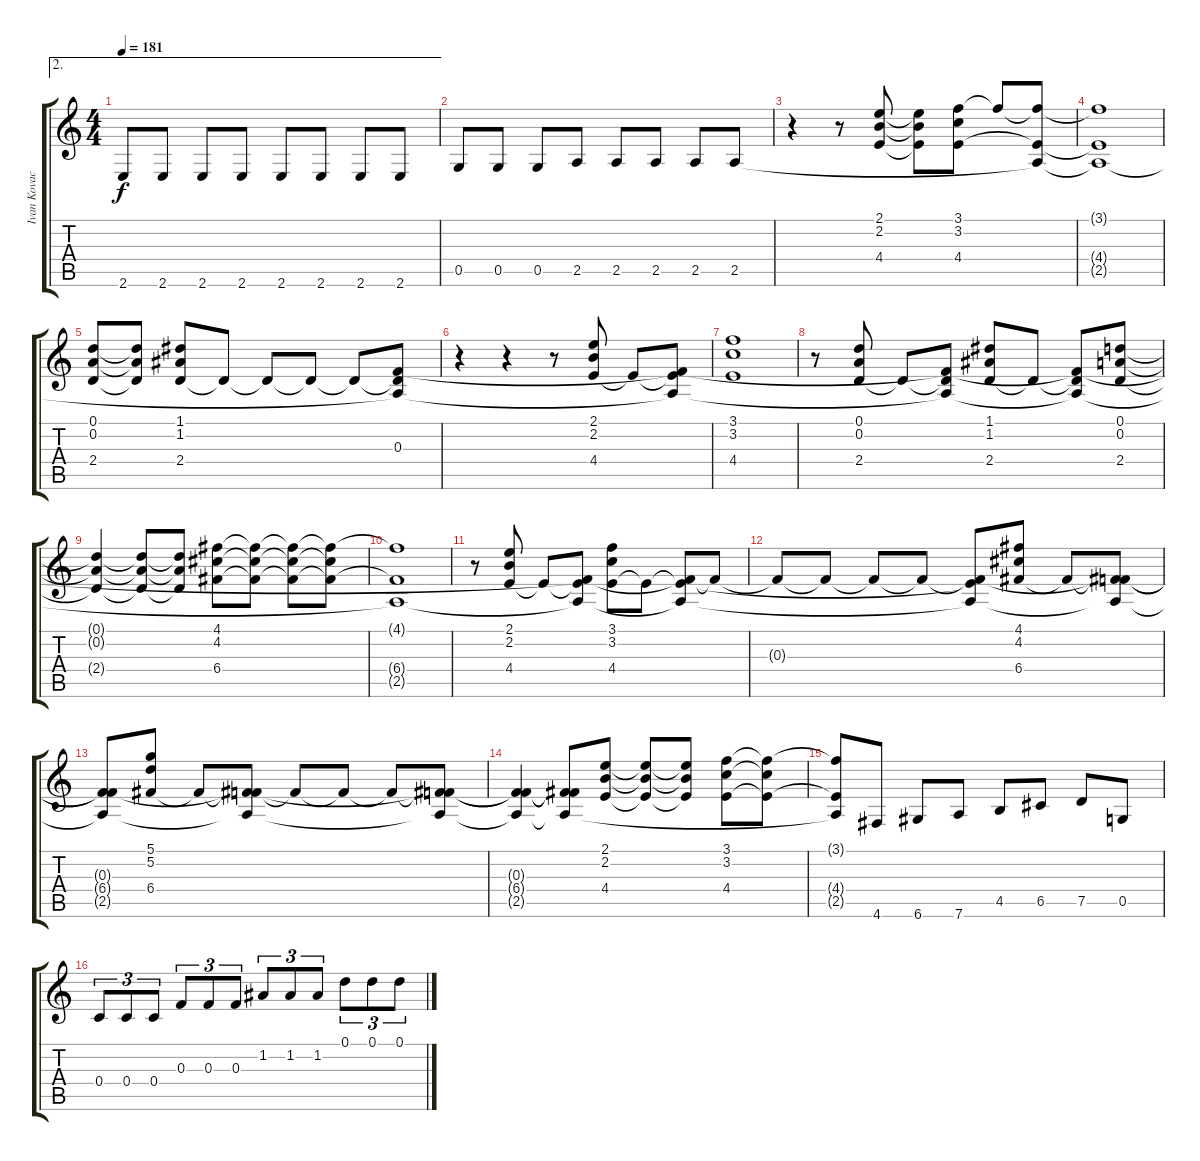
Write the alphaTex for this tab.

\track ("Ivan Kovachi" "Ivan Kovac") {instrument overdrivenguitar}
\staff {score tabs}
\tuning (D4 A3 F3 C3 G2 D2) {hide}
\ae 2
\ts (4 4)
\tempo 181
\clef g2
\ks c
2.6.8{dy f} 2.6.8 2.6.8 2.6.8 2.6.8 2.6.8 2.6.8 2.6.8 |
0.5.8 0.5.8 0.5.8 2.5.8 2.5.8 2.5.8 2.5.8 2.5.8 |
r.4 r.8 (2.1 2.2 4.4).8 (2.1{t} 2.2{t} 4.4{t}).8 (3.1 3.2 4.4).8 3.1{t}.8 (3.1{t} 4.4{t} 2.5{t}).8 |
(3.1{t} 4.4{t} 2.5{t}).1 |
(0.1 0.2 2.4).8 (0.1{t} 0.2{t} 2.4{t}).8 (1.1 1.2 2.4).8 2.4{t}.8 2.4{t}.8 2.4{t}.8 2.4{t}.8 (0.3 2.4{t} 2.5{t}).8 |
r.4 r.4 r.8 (2.1 2.2 4.4).8 4.4{t}.8 (0.3{t} 4.4{t} 2.5{t}).8 |
(3.1 3.2 4.4).1 |
r.8 (0.1 0.2 2.4).8 2.4{t}.8 (0.3{t} 2.4{t} 2.5{t}).8 (1.1 1.2 2.4).8 2.4{t}.8 (0.3{t} 2.4{t} 2.5{t}).8 (0.1 0.2 2.4).8 |
(0.1{t} 0.2{t} 2.4{t}).4 (0.1{t} 0.2{t} 2.4{t}).8 (0.1{t} 0.2{t} 2.4{t}).8 (4.1 4.2 6.4).8 (4.1{t} 4.2{t} 6.4{t}).8 (4.1{t} 4.2{t} 6.4{t}).8 (4.1{t} 4.2{t} 6.4{t}).8 |
(4.1{t} 6.4{t} 2.5{t}).1 |
r.8 (2.1 2.2 4.4).8 4.4{t}.8 (0.3{t} 4.4{t} 2.5{t}).8 (3.1 3.2 4.4).8 4.4{t}.8 (0.3{t} 4.4{t} 2.5{t}).8 0.3{t}.8 |
0.3{t}.8 0.3{t}.8 0.3{t}.8 0.3{t}.8 (0.3{t} 4.4{t} 2.5{t}).8 (4.1 4.2 6.4).8 6.4{t}.8 (0.3{t} 6.4{t} 2.5{t}).8 |
(0.3{t} 6.4{t} 2.5{t}).8 (5.1 5.2 6.4).8 6.4{t}.8 (0.3{t} 6.4{t} 2.5{t}).8 6.4{t}.8 6.4{t}.8 6.4{t}.8 (0.3{t} 6.4{t} 2.5{t}).8 |
(0.3{t} 6.4{t} 2.5{t}).4 (0.3{t} 6.4{t} 2.5{t}).8 (2.1 2.2 4.4).8 (2.1{t} 2.2{t} 4.4{t}).8 (2.1{t} 2.2{t} 4.4{t}).8 (3.1 3.2 4.4).8 (3.1{t} 3.2{t} 4.4{t}).8 |
(3.1{t} 4.4{t} 2.5{t}).8 4.6.8 6.6.8 7.6.8 4.5.8 6.5.8 7.5.8 0.5.8 |
0.4.8{tu (3 2)} 0.4.8{tu (3 2)} 0.4.8{tu (3 2)} 0.3.8{tu (3 2)} 0.3.8{tu (3 2)} 0.3.8{tu (3 2)} 1.2.8{tu (3 2)} 1.2.8{tu (3 2)} 1.2.8{tu (3 2)} 0.1.8{tu (3 2)} 0.1.8{tu (3 2)} 0.1.8{tu (3 2)}
